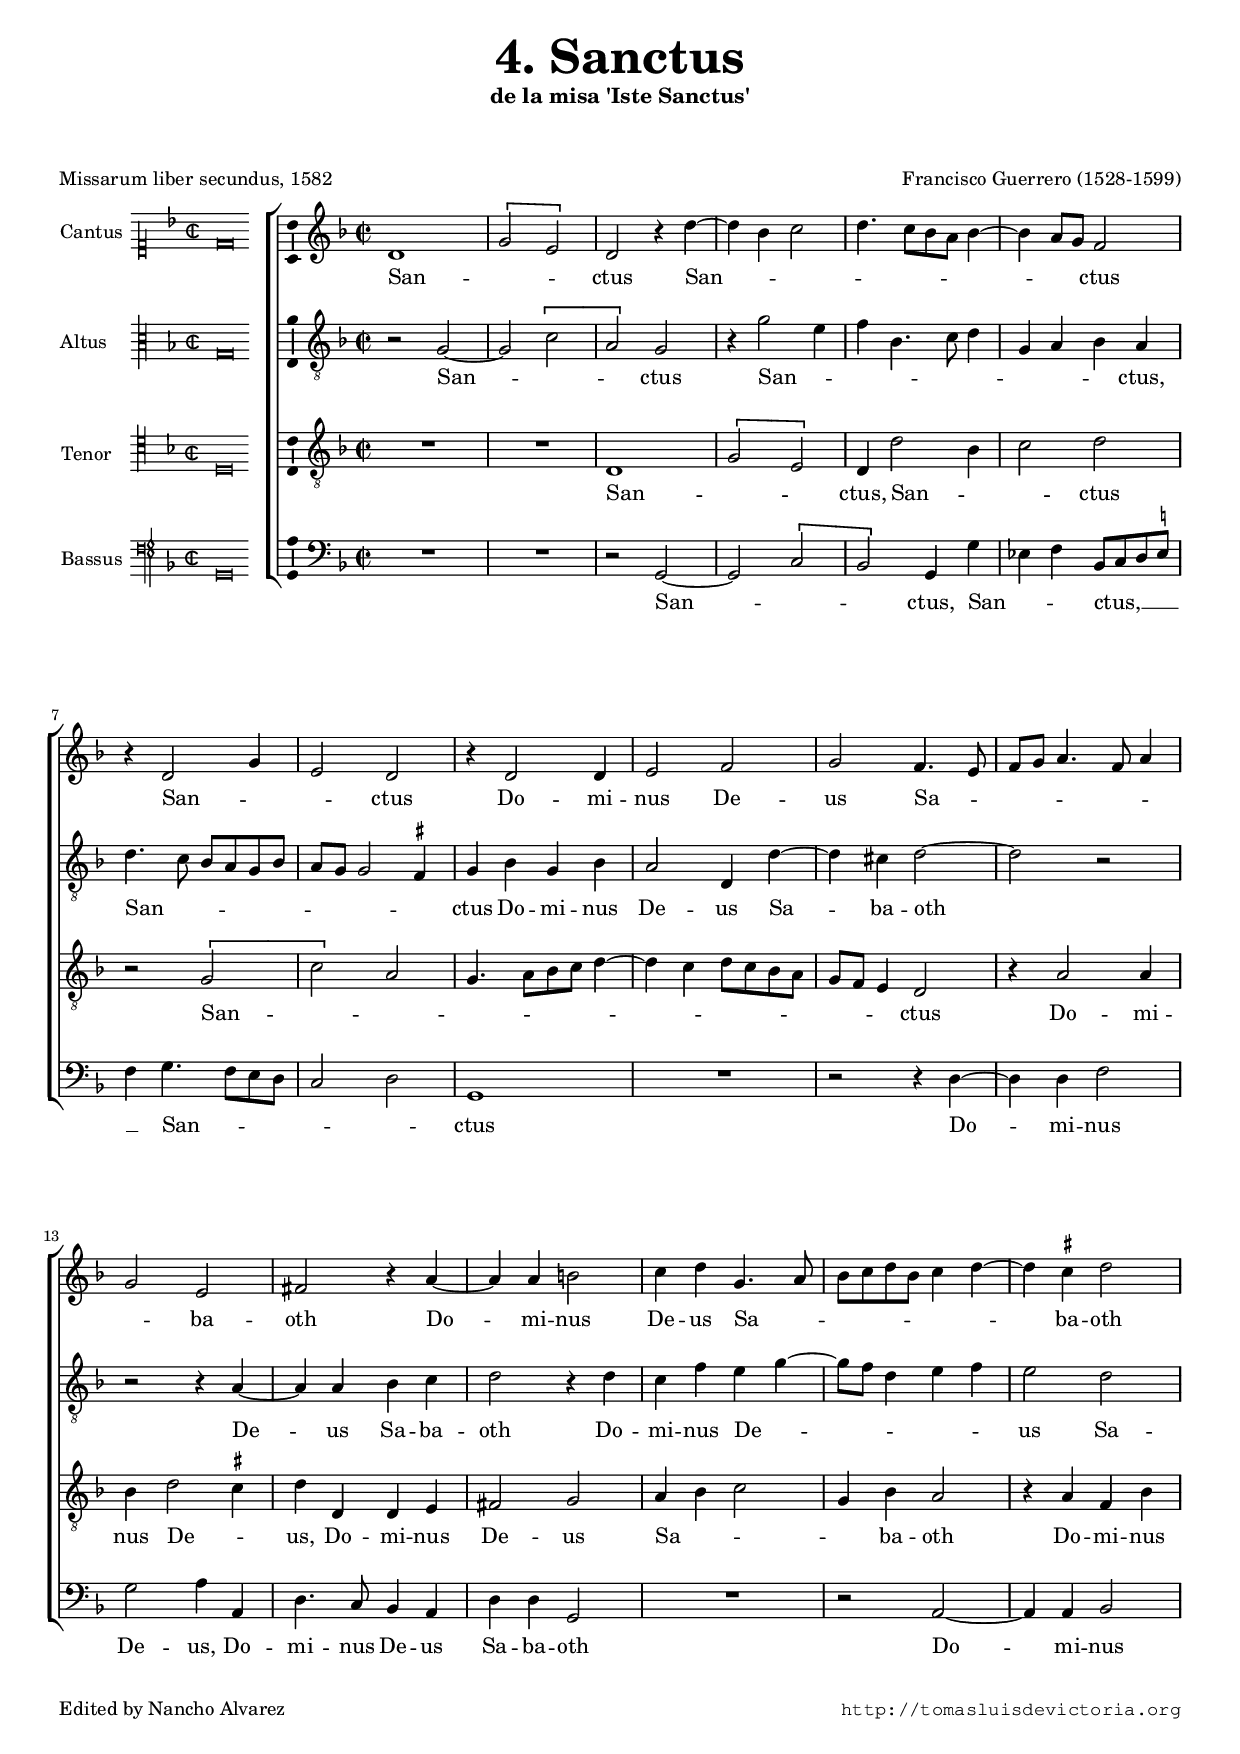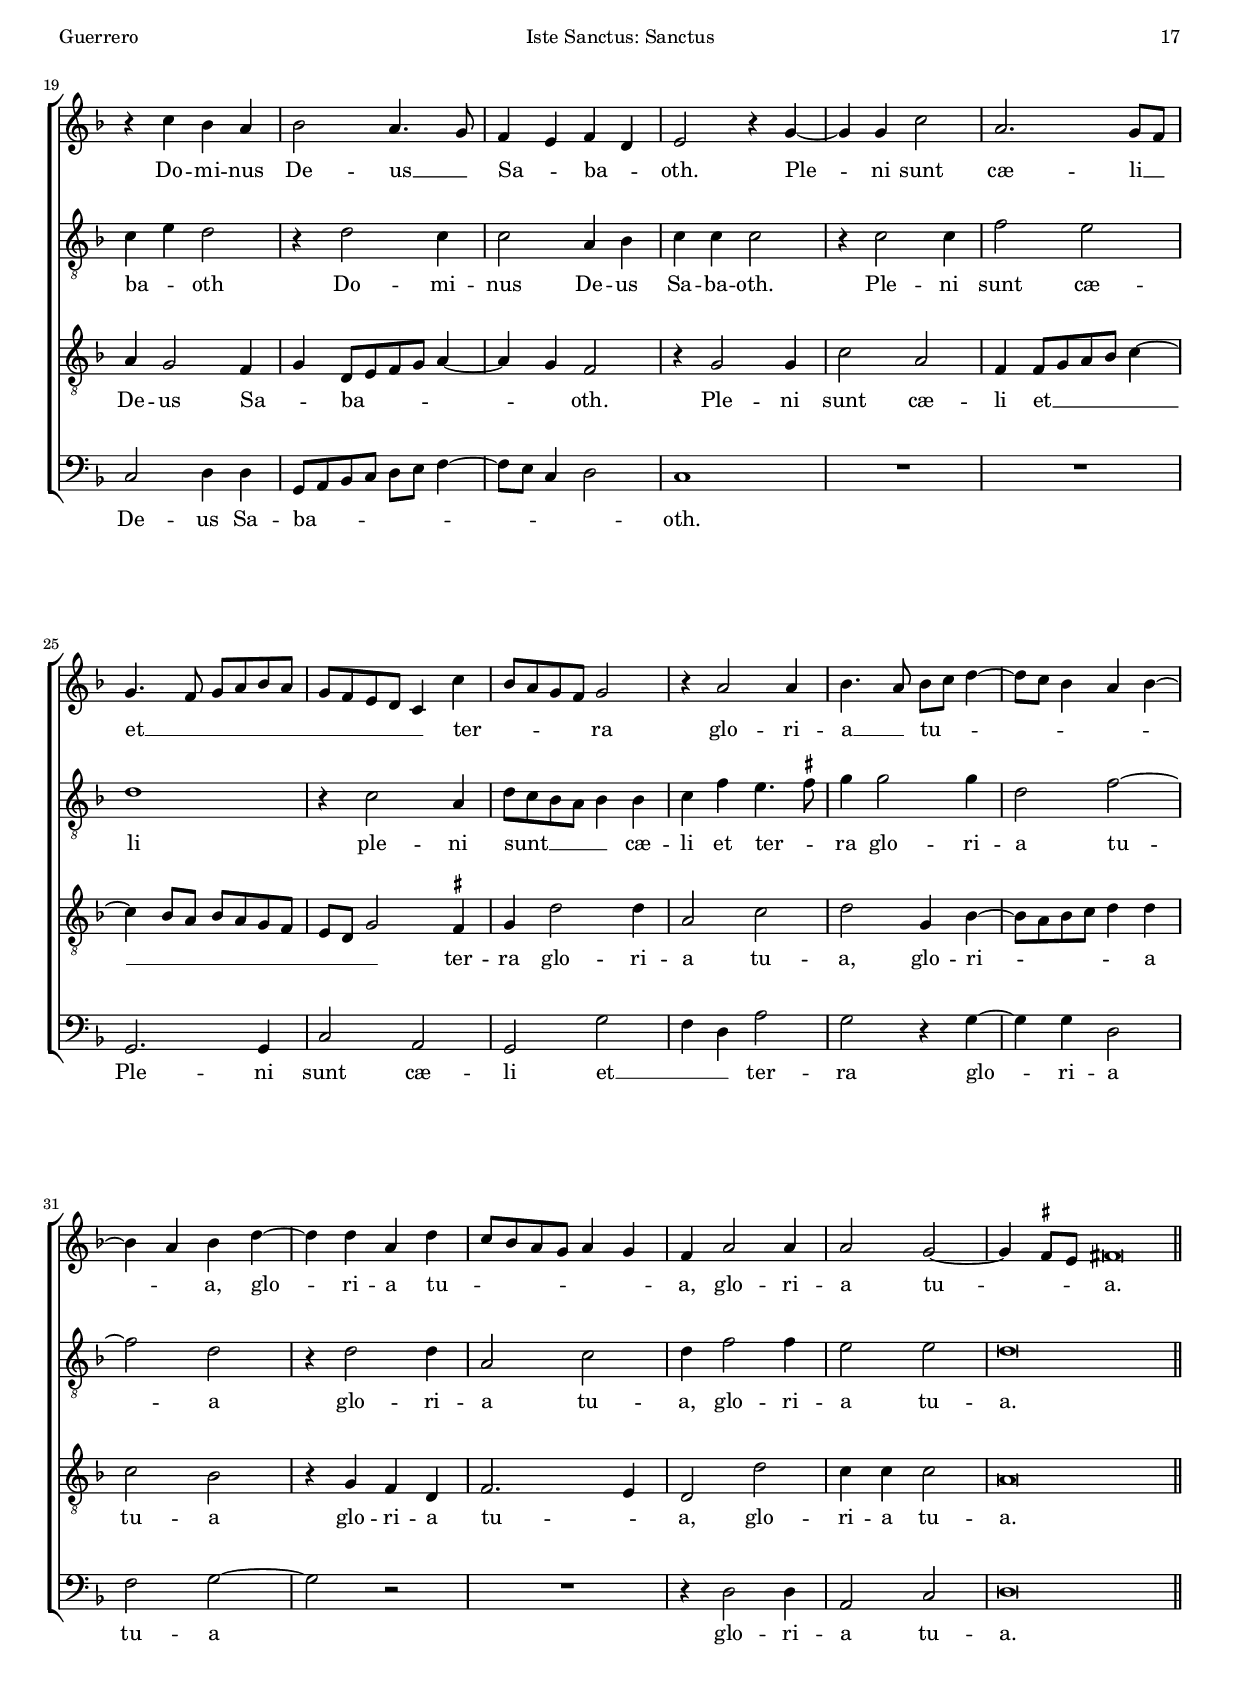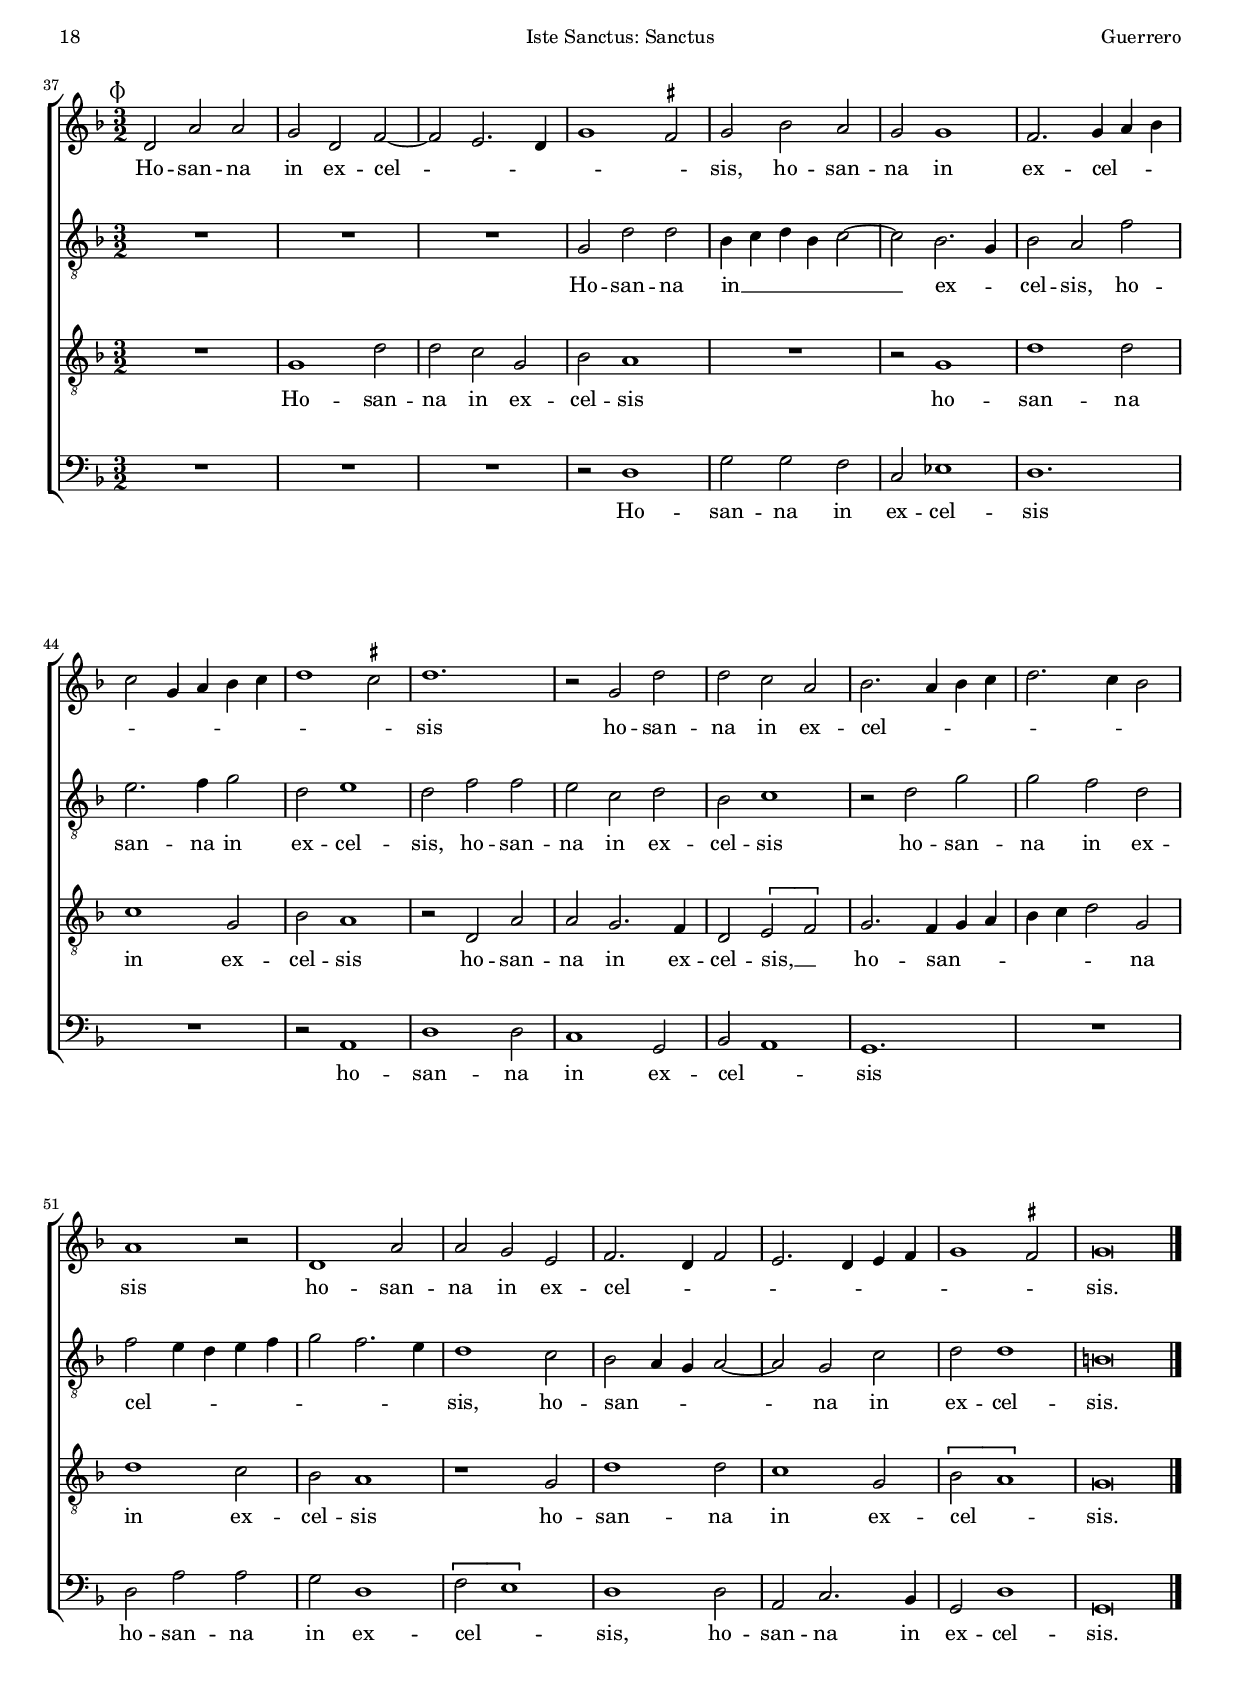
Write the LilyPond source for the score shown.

\version "2.18.0"

#(set-default-paper-size "a4")
#(set-global-staff-size 16.5)
#(ly:set-option 'point-and-click #f)
%mobile -s15.0 -i3.2

italicas=\override LyricText.font-shape = #'italic
rectas=\override LyricText.font-shape = #'upright
ss=\once \set suggestAccidentals = ##t
incipitwidth = 20

htitle="Iste Sanctus: Sanctus"
hcomposer="Guerrero"

\header {
	title=\markup{\larger \larger \larger \larger "4. Sanctus"}
	subtitle="de la misa 'Iste Sanctus'"
	subsubtitle=\markup{\null \vspace #2 }
	composer="Francisco Guerrero (1528-1599)"
        pdfauthor=\composer
	%opus="(-)"
	poet="Missarum liber secundus, 1582"
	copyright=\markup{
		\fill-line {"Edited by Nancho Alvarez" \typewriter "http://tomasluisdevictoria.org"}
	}
%	tagline=""
}

global={\key f \major \time 2/2 \skip 1*36 \bar "||" \pageBreak
				\time 3/2 \skip 1*3/2*21 \bar "|." }


cantus=\relative c'{
	d1
	\[g2 e\]
	d2 r4 d' ~
	d bes c2
	d4. c8[ bes a] bes4 ~
	bes a8 g f2
	r4 d2 g4
	e2 d
	r4 d2 d4
	e2 f
	g f4. e8 
	f8 g a4. f8 a4
	g2 e
	fis r4 a ~
	a4 a b2
	c4 d g,4. a8
	bes8 c d bes c4 d ~
	d \ss cis d2
	r4 c bes a
	bes2 a4. g8 
	f4 e f d
	e2 r4 g ~
	g g c2
	a2. g8 f
	g4. f8 g a bes a
	g f e d
	c4 c' 
	bes8 a g f g2
	r4 a2 a4
	bes4. a8 bes c d4 ~
	d8 c bes4 a bes ~
	bes a bes d ~
	d d a d
	c8 bes a g a4 g
	f a2 a4
	a2 g ~
	g4 \ss fis8 e fis!\breve*1/4
	\override Score.TimeSignature.break-visibility = ##(#f #t #t)
	\once \override TextScript.X-offset = #-3.9
	d2^\markup{\musicglyph #"timesig.mensural34"} a'a
	g d f ~
	f e2. d4
	g1 \ss fis2
	g bes a
	g g1
	f2. g4 a bes
	c2 g4 a bes c
	d1 \ss cis2
	d1.
	r2 g, d'
	d c a
	bes2. a4 bes c
	d2. c4 bes2
	a1 r2
	d,1 a'2
	a g e
	f2. d4 f2
	e2. d4 e f
	g1 \ss fis2 
	g\breve*3/4
}

altus=\relative c'{
	r2 g ~
	g \[c 
	a\] g
	r4 g'2 e4
	f bes,4. c8 d4
	g, a bes a
	d4. c8 bes a g bes
	a g g2 \ss fis4
	g bes g bes
	a2 d,4 d' ~
	d cis d2 ~
	d r
	r r4 a ~
	a a bes c
	d2 r4 d
	c f e g ~
	g8 f d4 e f
	e2 d
	c4 e d2
	r4 d2 c4
	c2 a4 bes
	c c c2
	r4 c2 c4
	f2 e
	d1
	r4 c2 a4
	d8 c bes a bes4 bes
	c f e4. \ss fis8
	g4 g2 g4
	d2 f ~
	f d
	r4 d2 d4
	a2 c
	d4 f2 f4
	e2 e
	d\breve*1/2
	R1*3/2*3
	g,2 d' d
	bes4 c d bes c2 ~
	c bes2. g4
	bes2 a f'
	e2. f4 g2
	d e1
	d2 f f
	e c d
	bes c1
	r2 d g
	g f d
	f e4 d e f
	g2 f2. e4
	d1 c2
	bes a4 g a2 ~
	a g c
	d d1
	b\breve*3/4
}

tenor=\relative c{
	R1*2
	d1 
	\[g2 e\]
	d4 d'2 bes4
	c2 d
	r2 \[g,
	c\] a
	g4. a8[ bes c] d4 ~
	d c d8 c bes a
	g f e4 d2
	r4 a'2 a4
	bes d2 \ss cis4
	d d, d e
	fis2 g
	a4 bes c2
	g4 bes a2
	r4 a f bes
	a g2 f4
	g4 d8[ e f g] a4 ~
	a g f2
	r4 g2 g4
	c2 a
	f4 f8[ g a bes] c4 ~
	c bes8 a bes a g f
	e d g2 \ss fis4
	g d'2 d4
	a2 c
	d g,4 bes ~
	bes8 a bes c d4 d
	c2 bes
	r4 g f d
	f2. e4
	d2 d'
	c4 c c2
	a\breve*1/2
	R1*3/2
	g1 d'2 d c g
	bes2 a1
	R1*3/2
	r2 g1 
	d'1 d2
	c1 g2 
	bes2 a1
	r2 d, a'
	a g2. f4
	d2 \[e f\]
	g2. f4 g a
	bes c d2 g,
	d'1 c2
	bes2 a1
	r1 g2
	d'1 d2
	c1 g2
	\[bes2 a1\]
	g\breve*3/4
}

bassus=\relative c{
	R1*2
	r2 g ~
	g \[c
	bes\] g4 g'
	ees f bes,8 c d \ss e
	f4 g4. f8 e d
	c2 d
	g,1
	R1
	r2 r4 d' ~
	d d f2
	g a4 a,
	d4. c8 bes4 a
	d d g,2
	R1
	r2 a ~
	a4 a bes2
	c d4 d
	g,8 a bes c d e f4 ~
	f8 e c4 d2
	c1
	R1*2
	g2. g4
	c2 a
	g g'
	f4 d a'2
	g r4 g ~
	g g d2
	f g ~
	g r
	R1
	r4 d2 d4
	a2 c
	d\breve*1/2
	R1*3/2*3
	r2 d1
	g2 g f
	c ees1
	d1. 
	R1*3/2
	r2 a1
	d1 d2
	c1 g2
	bes a1
	g1.
	R1*3/2
	d'2 a'a
	g2 d1
	\[f2 e1\]
	d1 d2
	a2 c2. bes4 
	g2 d'1
	g,\breve*3/4
}


textocantus=\lyricmode{
San -- _ _ ctus
San -- _ _ _ _ _ _ _ _ _ ctus
San -- _ _ ctus
Do -- mi -- nus De -- us Sa -- _ _ _ _ _ _ _ ba -- oth
Do -- mi -- nus De -- us Sa -- _ _ _ _ _ _ _ ba -- oth
Do -- mi -- nus De -- us __ _ Sa -- _ ba -- _ oth.
Ple -- ni sunt cæ -- li __ _ et __ _ _ _ _ _ _ _ _ _ _ ter -- _ _ _ _ ra
glo -- ri -- a __ _ tu -- _ _ _ _ _ _ _ a,
glo -- ri -- a tu -- _ _ _ _ _ _ a,
glo -- ri -- a tu -- _ _ a.
Ho -- san -- na in ex -- cel -- _ _ _ _ sis,
ho -- san -- na in ex -- cel -- _ _ _ _ _ _ _ _ _ sis
ho -- san -- na in ex -- cel -- _ _ _ _ _ _ sis
ho -- san -- na in ex -- cel -- _ _ _ _ _ _ _ _ sis.
}

textoaltus=\lyricmode{
San -- _ _ ctus
San -- _ _ _ _ _ _ _ _ ctus,
San -- _ _ _ _ _ _ _ _ _ ctus
Do -- mi -- nus De -- us Sa -- ba -- oth
De -- us Sa -- ba -- oth
Do -- mi -- nus De -- _ _ _ _ _ us Sa -- ba -- _ oth
Do -- mi -- nus De -- us Sa -- ba -- oth.
Ple -- ni sunt cæ -- li
ple -- ni sunt __ _ _ _ _ cæ -- li et ter -- _ ra glo -- ri -- a tu -- a
glo -- ri -- a tu -- a,
glo -- ri -- a tu -- a.
Ho -- san -- na in __ _ _ _ _ ex -- _ cel -- sis,
ho -- san -- na in ex -- cel -- sis,
ho -- san -- na in ex -- cel -- sis
ho -- san -- na in ex -- cel -- _ _ _ _ _ _ _ sis,
ho -- san -- _ _ _ na in ex -- cel -- sis.
}

textotenor=\lyricmode{
San -- _ _ ctus,
San -- _ _ ctus
San -- _ _ _ _ _ _ _ _ _ _ _ _ _ _ _ ctus
Do -- mi -- nus De -- _ us,
Do -- mi -- nus
De -- us Sa -- _ _ _ ba -- oth
Do -- mi -- nus De -- us Sa -- _ ba -- _ _ _ _ _ oth.
Ple -- ni sunt cæ -- li et __ _ _ _ _ _ _ _ _ _ _ _ _ _ ter -- ra glo -- ri -- a tu -- a,
glo -- ri -- _ _ _ _ a tu -- a
glo -- ri -- a tu -- _ a,
glo -- ri -- a tu -- a.
Ho -- san -- na in ex -- cel -- sis
ho -- san -- na in ex -- cel -- sis
ho -- san -- na in ex -- cel -- sis, __ _ 
ho -- san -- _ _ _ _ _ na
in ex -- cel -- sis
ho -- san -- na in ex -- cel -- _ sis.
}

textobassus=\lyricmode{
San -- _ _ ctus,
San -- _ _ ctus, __ _ _ _ _ San -- _ _ _ _ _ ctus
Do -- mi -- nus De -- us,
Do -- mi -- nus De -- us Sa -- ba -- oth
Do -- mi -- nus De -- us Sa -- ba -- _ _ _ _ _ _ _ _ _ oth.
Ple -- ni sunt cæ -- li et __ _ _ ter -- ra
glo -- ri -- a tu -- a
glo -- ri -- a tu -- a.
Ho -- san -- na in ex -- cel -- sis
ho -- san -- na in ex -- cel -- _ sis
ho -- san -- na in ex -- cel -- _ sis,
ho -- san -- na in ex -- cel -- sis.
}



incipitcantus=\markup{
	\score{
		{ 
		\set Staff.instrumentName="Cantus "
		\override NoteHead.style = #'neomensural
		\override Rest.style = #'neomensural
		\override Staff.TimeSignature.style = #'neomensural
		\cadenzaOn 
		\clef "petrucci-c1"
		\key f \major
		\time 2/2
		d'\breve
		} 
	\layout {
		\context {\Voice
			\remove Ligature_bracket_engraver
			\consists Mensural_ligature_engraver
		}
		line-width=\incipitwidth
		indent = 0
	}
	}
}


incipitaltus=\markup{
	\score{
		{ 
		\set Staff.instrumentName="Altus    "
		\override NoteHead.style = #'neomensural 
		\override Rest.style = #'neomensural
		\override Staff.TimeSignature.style = #'neomensural
		\cadenzaOn 
		\clef "petrucci-c3"
		\key f \major
		\time 2/2
		g\breve
		} 
	\layout {
		\context {\Voice
			\remove Ligature_bracket_engraver
			\consists Mensural_ligature_engraver
		}
		line-width=\incipitwidth
		indent = 0
	}
	}
}


incipittenor=\markup{
	\score{
		{ 
		\set Staff.instrumentName="Tenor   "
		\override NoteHead.style = #'neomensural 
		\override Rest.style = #'neomensural
		\override Staff.TimeSignature.style = #'neomensural
		\cadenzaOn 
		\clef "petrucci-c4"
		\key f \major
		\time 2/2
		d\breve
		} 
	\layout {
		\context {\Voice
			\remove Ligature_bracket_engraver
			\consists Mensural_ligature_engraver
		}
		line-width=\incipitwidth
		indent=0
	}
	}
}


incipitbassus=\markup{
	\score{
		{ 
		\set Staff.instrumentName="Bassus "
		\override NoteHead.style = #'neomensural 
		\override Rest.style = #'neomensural
		\override Staff.TimeSignature.style = #'neomensural
		\cadenzaOn 
		\clef "petrucci-f4"
		\key f \major
		\time 2/2
		g,\breve
		} 
	\layout {
		\context {\Voice
			\remove Ligature_bracket_engraver
			\consists Mensural_ligature_engraver
		}
		line-width=\incipitwidth
		indent = 0
	}
	}
}





\score {\transpose c' c'{
\new ChoirStaff<<

	\new Staff <<\global
	\new Voice="v1" {
		\set Staff.instrumentName=\incipitcantus
		\clef "treble"
		\cantus }
	\new Lyrics \lyricsto "v1" {\textocantus }
	>>

	
	\new Staff << \global
	\new Voice="v2" {
		\set Staff.instrumentName=\incipitaltus
		\clef "G_8" 
		\altus}
	\new Lyrics \lyricsto "v2" {\textoaltus }
	>>

	
	\new Staff <<\global
	\new Voice="v3" {
		\set Staff.instrumentName=\incipittenor
		\clef "G_8"
		\tenor }
	\new Lyrics \lyricsto "v3" {\textotenor }
	>>
	

	\new Staff <<\global
	\new Voice="v4" {
		\set Staff.instrumentName=\incipitbassus
		\clef "bass" 
		\bassus }
	\new Lyrics \lyricsto "v4" {\textobassus }
	>>
	
>>

	}%transpose

\layout{ 
	\context {\Lyrics 
		\override VerticalAxisGroup.staff-affinity = #UP
		\override VerticalAxisGroup.nonstaff-relatedstaff-spacing =
			#'((basic-distance . 0) (minimum-distance . 0) (padding . 1))
		\override LyricText.font-size = #1.2
		\override LyricHyphen.minimum-distance = #0.5
	}
	\context {\Score 
		tempoHideNote = ##t
		\override BarNumber.padding = #2 
	}
	\context {\Voice 
		%melismaBusyProperties = #'()
		%autoBeaming = ##f
	}
	\context {\Staff 
                %\RemoveEmptyStaves
                %\override VerticalAxisGroup.remove-first = ##t
		\override VerticalAxisGroup.staff-staff-spacing =
			#'((basic-distance . 11) (minimum-distance . 0) (padding . 1))
		\consists Ambitus_engraver 
		\override LigatureBracket.padding = #1
	}
}

%\midi { \mtempo }

}


\paper{
	evenHeaderMarkup=\markup  \fill-line { \fromproperty #'page:page-number-string \htitle \hcomposer }
	oddHeaderMarkup= \markup  \fill-line { \on-the-fly #not-first-page \hcomposer \on-the-fly #not-first-page \htitle \on-the-fly #not-first-page \fromproperty #'page:page-number-string }
	%system-count=20
	%page-count = 8
        systems-per-page = 3
	ragged-last-bottom = ##f
	indent=3.7\cm
	system-system-spacing =
	#'((basic-distance . 20) (minimum-distance . 0) (padding . 5))
	top-system-spacing = % header
	#'((basic-distance . 9) (minimum-distance . 0) (padding . 0))
	last-bottom-spacing = % footer
	#'((basic-distance . 12) (minimum-distance . 0) (padding . 0))
	markup-system-spacing.padding = #1.5

first-page-number=16
oddHeaderMarkup=\markup \fill-line {\hcomposer \htitle \fromproperty #'page:page-number-string }
evenHeaderMarkup=\markup \fill-line {\on-the-fly #not-first-page \fromproperty #'page:page-number-string \on-the-fly #not-first-page \htitle \on-the-fly #not-first-page \hcomposer }
}